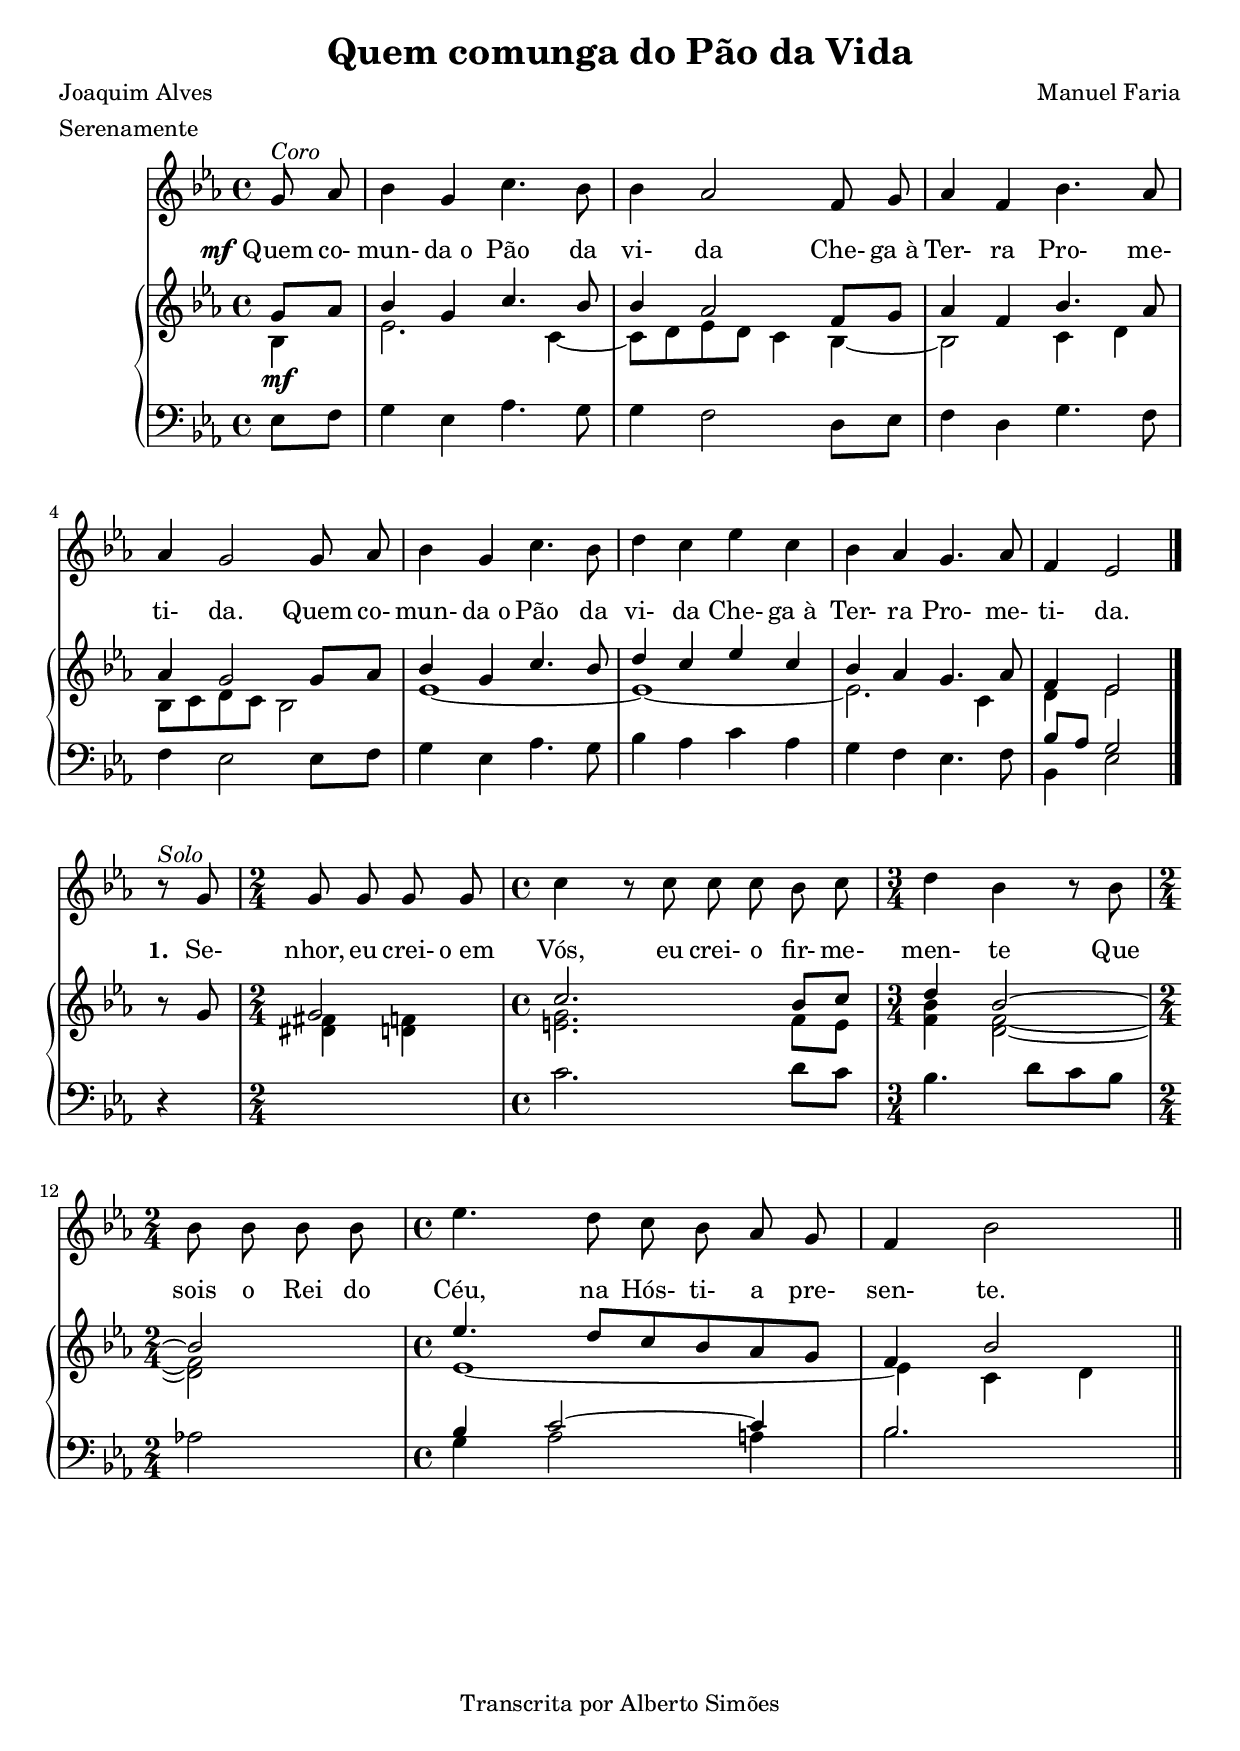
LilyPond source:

\version "2.14.0"

\header {
  title = "Quem comunga do Pão da Vida"


  poet = "Joaquim Alves"

  composer = "Manuel Faria"
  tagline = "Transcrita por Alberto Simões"
  meter = "Serenamente"
  ocasioes = "comunhao"
  seccao   = "comunhao"
}


global = {
  \key ees \major
  \time 4/4
}

melody = \relative c'' {
  \global
  \clef treble
  \autoBeamOff

  \partial 4 g8^\markup{\italic{Coro}} aes |
  bes4 g c4. bes8 | bes4 aes2 f8 g | aes4 f bes4. aes8 |
  aes4 g2 g8 aes | bes4 g c4. bes8 | d4 c ees c | bes aes g4. aes8 |
  f4 ees2  \bar "|."

  \break

  r8^\markup{\italic{Solo}} g8 | \time 2/4 g g g g |
  \time 4/4 c4 r8 c c c bes c |
  \time 3/4 d4 bes r8 bes |
  \time 2/4 bes bes bes bes |
  \time 4/4 ees4. d8 c bes aes g |
  f4 bes2 \bar "||"

}

text = {
  \set stanza = \markup { \dynamic "mf" }
  \lyricmode {
    Quem co- mun- da_o Pão da vi- da
    Che- ga_à Ter- ra Pro- me- ti- da.
    Quem co- mun- da_o Pão da vi- da
    Che- ga_à Ter- ra Pro- me- ti- da.    
  }
  \set stanza = #"1. "
  \lyricmode {
    Se- nhor, eu crei- o_em Vós, eu crei- o fir- me- men- te
    Que sois o Rei do Céu, na Hós- ti- a pre- sen- te.
  }
}


upperA = \relative c'' {
  \voiceOne

  \partial 4   g8[ aes]| bes4 g c4. bes8 | bes4 aes2 f8[ g] | aes4 f bes4. aes8 |
  aes4 g2 g8[ aes] | bes4 g c4. bes8 | d4 c ees c | bes aes g4. aes8 |
  f4 ees2 \bar "|."

  bes'8\rest g8 | g2 | c2. bes8[ c] | d4 bes2 ~ |
  bes2 | ees4. d8[ c bes aes g] | f4 bes2 \bar "||"
}


upperB = \relative c' {
  \voiceTwo

  \partial 4 bes4_\mf | ees2. c4 ~ | c8[ d ees d] c4 bes ~ | bes2 c4 d |
  bes8[ c d c] bes2 | ees1 ~ | ees1 ~ | ees2. c4 |
  d4 ees2 \bar "|."

  s4 | <dis fis>4 <d f> | <e g>2. f8[ e] |
  <f bes>4 <d f>2 ~ | q2 | ees1 ~ | ees4 c d \bar "||"
}

upper = {
  \global
  \clef treble
  << \new Voice = "melB" \upperA 
     \new Voice \upperB >>
}

lowerA = \relative c' {
  \voiceOne

  \partial 4 s4 | s1 | s1 | s1 |
  s1 | s1 | s1 | s1 |
  bes8[ aes] g2 \bar "|."

  s4 | s2 | s1 | s2. | s2 | bes4 c2 ~ c4| bes2. \bar "||"
}

lowerB = \relative c {
  \voiceTwo

  \partial 4 ees8[ f] | g4 ees aes4. g8 | g4 f2 d8[ ees] | f4 d g4. f8 |
  f4 ees2 ees8[ f]| g4 ees aes4. g8 | bes4 aes c aes | g f ees4. f8 |
  bes,4 ees2 \bar "|."

  d4\rest | s2 | c'2. d8[ c]| bes4. d8[ c bes] |
  aes!2 | g4 aes2 a4 | bes2. 
}

lower = {
  \global
  \clef bass
  << \lowerA \\ \lowerB >>
}


\score {
  <<
    \new Voice = "mel" \melody
    \new PianoStaff <<
      \new Staff = "upper" \upper
      \new Staff = "lower" \lower
    >>
    \new Lyrics \with { alignAboveContext = "upper" }
                { \lyricsto "mel" \text}
  >>
  \layout {
    \context {
      \Staff \RemoveEmptyStaves       
      % \override VerticalAxisGroup #'remove-first = ##t
    }
  }
  \midi {
    \context {
      \Score
      tempoWholesPerMinute = #(ly:make-moment 90 4)
    }
  }
}


